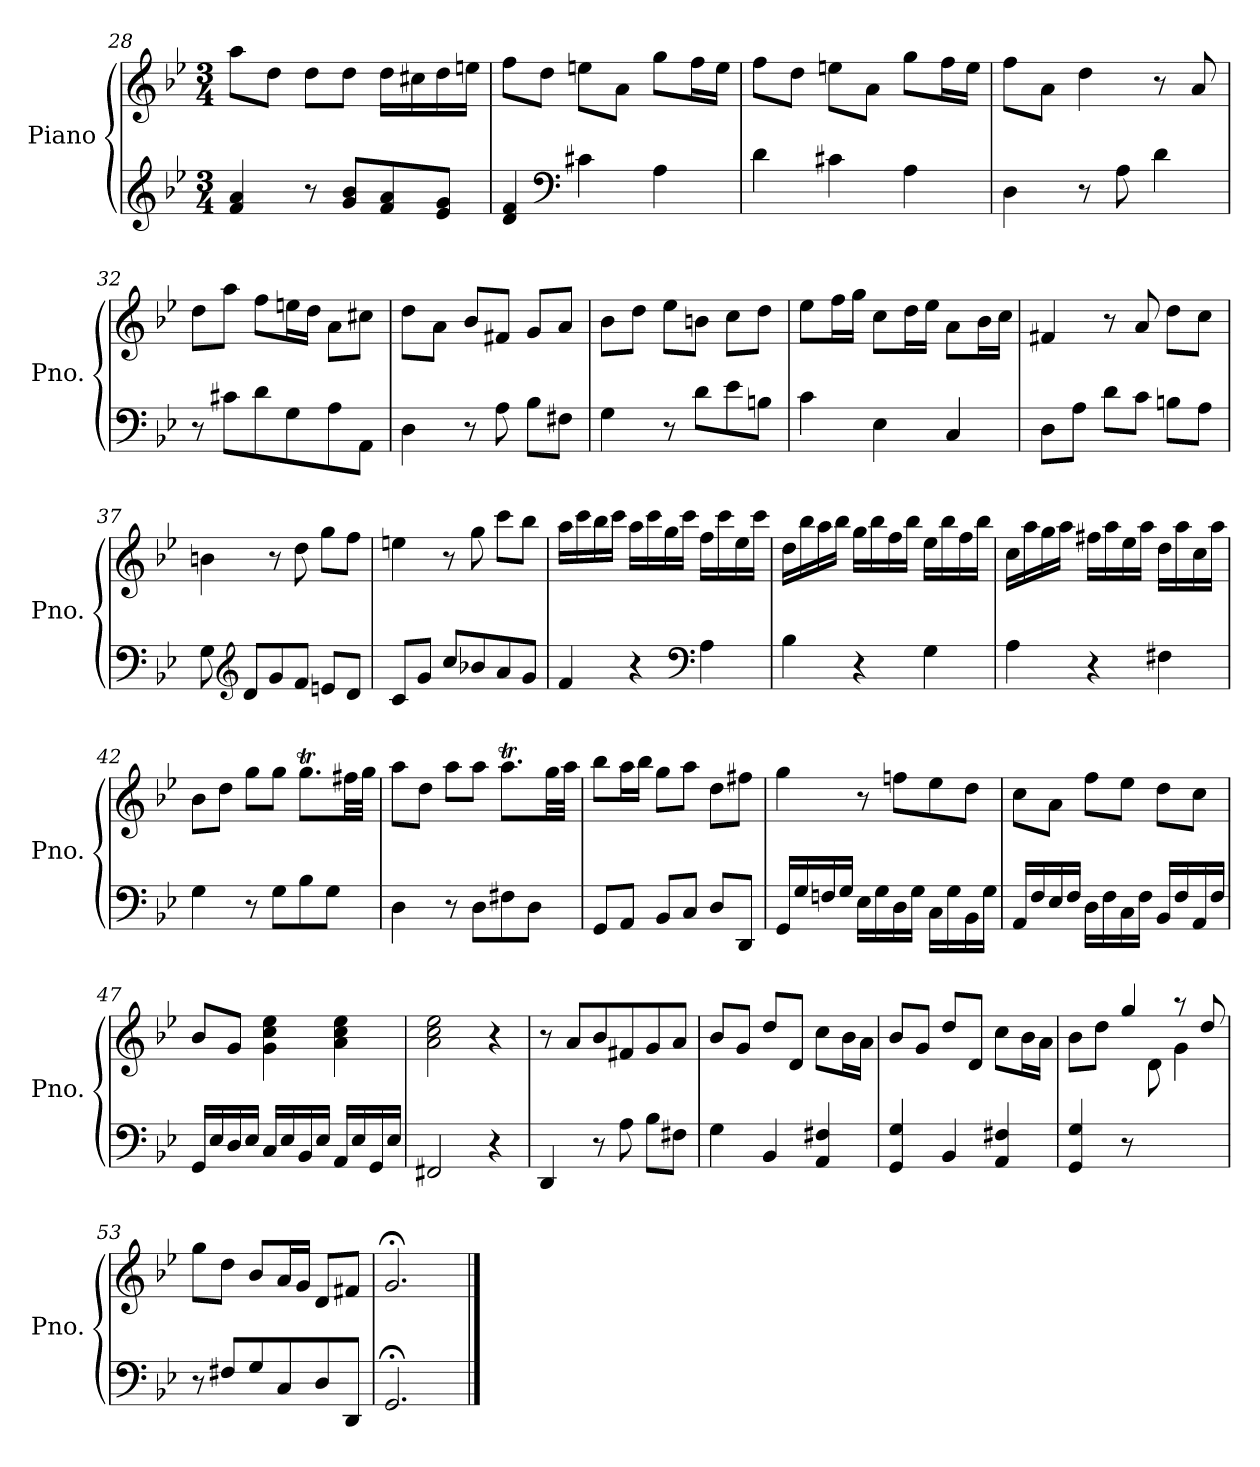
**kern	**kern
*part1	*part1
*staff2	*staff1
*I"Piano	*
*I'Pno.	*
*clefG2	*clefG2
*k[b-e-]	*k[b-e-]
*M3/4	*M3/4
=28	=28
4f/ 4a/	8aa\L
.	8dd\J
8r	8dd\L
8g/ 8b-/L	8dd\J
8f/ 8a/	16dd\LL
.	16cc#X\
8e-/ 8g/J	16dd\
.	16een\JJ
!!LO:LB:g=z
=29	=29
4d/ 4f/	8ff\L
.	8dd\J
*clefF4	*
4c#X\	8een\L
.	8a\J
4A\	8gg\L
.	16ff\L
.	16ee\JJ
=30	=30
4d\	8ff\L
.	8dd\J
4c#X\	8een\L
.	8a\J
4A\	8gg\L
.	16ff\L
.	16ee\JJ
=31	=31
4D\	8ff\L
.	8a\J
8r	4dd\
8A\	.
4d\	8r
.	8a/
=32	=32
8r	8dd\L
8c#X\L	8aa\J
8d\	8ff\L
8G\	16een\L
.	16dd\JJ
8A\	8a\L
8AA\J	8cc#X\J
!!LO:LB:g=z
=33	=33
4D\	8dd\L
.	8a\J
8r	8b-/L
8A\	8f#X/J
8B-\L	8g/L
8F#X\J	8a/J
=34	=34
4G\	8b-\L
.	8dd\J
8r	8ee-\L
8d\L	8bn\J
8e-\	8cc\L
8Bn\J	8dd\J
=35	=35
4c\	8ee-\L
.	16ff\L
.	16gg\JJ
4E-\	8cc\L
.	16dd\L
.	16ee-\JJ
4C/	8a\L
.	16b-\L
.	16cc\JJ
=36	=36
8D\L	4f#X/
8A\J	.
8d\L	8r
8c\J	8a/
8Bn\L	8dd\L
8A\J	8cc\J
!!LO:LB:g=z
=37	=37
8G\	4bn\
*clefG2	*
8d/L	.
8g/	8r
8f/J	8dd\
8en/L	8gg\L
8d/J	8ff\J
=38	=38
8c/L	4een\
8g/J	.
8cc/L	8r
8b-X/	8gg\
8a/	8ccc\L
8g/J	8bb-\J
=39	=39
4f/	16aa\LL
.	16ccc\
.	16bb-\
.	16ccc\JJ
4r	16aa\LL
.	16ccc\
.	16gg\
.	16ccc\JJ
*clefF4	*
4A\	16ff\LL
.	16ccc\
.	16ee-\
.	16ccc\JJ
=40	=40
4B-\	16dd\LL
.	16bb-\
.	16aa\
.	16bb-\JJ
4r	16gg\LL
.	16bb-\
.	16ff\
.	16bb-\JJ
4G\	16ee-\LL
.	16bb-\
.	16ff\
.	16bb-\JJ
!!LO:PB:g=z
=41	=41
4A\	16cc\LL
.	16aa\
.	16gg\
.	16aa\JJ
4r	16ff#X\LL
.	16aa\
.	16ee-\
.	16aa\JJ
4F#X\	16dd\LL
.	16aa\
.	16cc\
.	16aa\JJ
=42	=42
4G\	8b-\L
.	8dd\J
8r	8gg\L
8G\L	8gg\J
8B-\	8.ggT\L
8G\J	.
.	32ff#X\LL
.	32gg\JJJ
=43	=43
4D\	8aa\L
.	8dd\J
8r	8aa\L
8D\L	8aa\J
8F#X\	8.aat\L
8D\J	.
.	32gg\LL
.	32aa\JJJ
=44	=44
8GG/L	8bb-\L
8AA/J	16aa\L
.	16bb-\JJ
8BB-/L	8gg\L
8C/J	8aa\J
8D/L	8dd\L
8DD/J	8ff#X\J
!!LO:LB:g=z
=45	=45
16GG/LL	4gg\
16G/	.
16Fn/	.
16G/JJ	.
16E-\LL	8r
16G\	.
16D\	8ffn\L
16G\JJ	.
16C\LL	8ee-\
16G\	.
16BB-\	8dd\J
16G\JJ	.
=46	=46
16AA/LL	8cc\L
16F/	.
16E-/	8a\J
16F/JJ	.
16D\LL	8ff\L
16F\	.
16C\	8ee-\J
16F\JJ	.
16BB-/LL	8dd\L
16F/	.
16AA/	8cc\J
16F/JJ	.
=47	=47
16GG/LL	8b-/L
16E-/	.
16D/	8g/J
16E-/JJ	.
16C/LL	4g\ 4cc\ 4ee-\
16E-/	.
16BB-/	.
16E-/JJ	.
16AA/LL	4a\ 4cc\ 4ee-\
16E-/	.
16GG/	.
16E-/JJ	.
=48	=48
2FF#X/	2a\ 2cc\ 2ee-\
4r	4r
=49	=49
4DD/	8r
.	8a/L
8r	8b-/
8A\	8f#X/
8B-\L	8g/
8F#X\J	8a/J
!!LO:LB:g=z
=50	=50
4G\	8b-/L
.	8g/J
4BB-/	8dd/L
.	8d/J
4AA/ 4F#X/	8cc\L
.	16b-\L
.	16a\JJ
=51	=51
4GG/ 4G/	8b-/L
.	8g/J
4BB-/	8dd/L
.	8d/J
4AA/ 4F#X/	8cc\L
.	16b-\L
.	16a\JJ
=52	=52
*	*^
4GG/ 4G/	8b-\L	4.ryy
.	8dd\J	.
8r	4gg/	.
4.ryy	.	8d\
.	8raa	4g\
.	8dd/	.
*	*v	*v
=53	=53
8r	8gg\L
8F#X/L	8dd\J
8G/	8b-/L
8C/	16a/L
.	16g/JJ
8D/	8d/L
8DD/J	8f#X/J
=54	=54
2.GG;</	2.g;</
==	==
*-	*-
